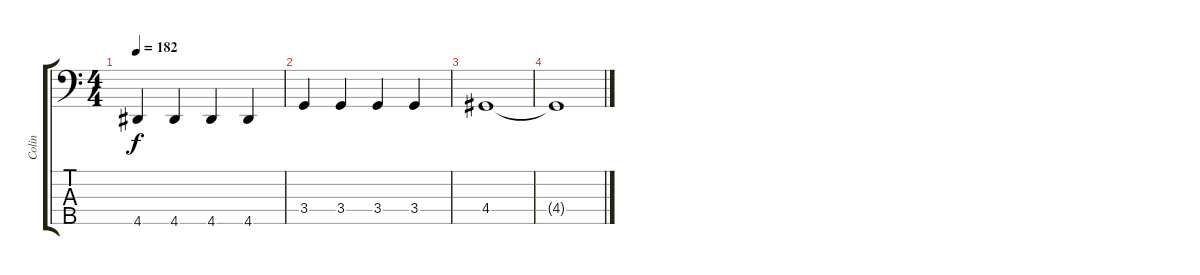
\track ("Colin" "Colin") {instrument electricbassfinger}
\staff {score tabs}
\tuning (G2 D2 A1 E1 B0) {hide}
\ts (4 4)
\tempo 182
\clef f4
\ks c
4.5.4{dy f} 4.5.4 4.5.4 4.5.4 |
3.4.4 3.4.4 3.4.4 3.4.4 |
4.4.1 |
4.4{t}.1
